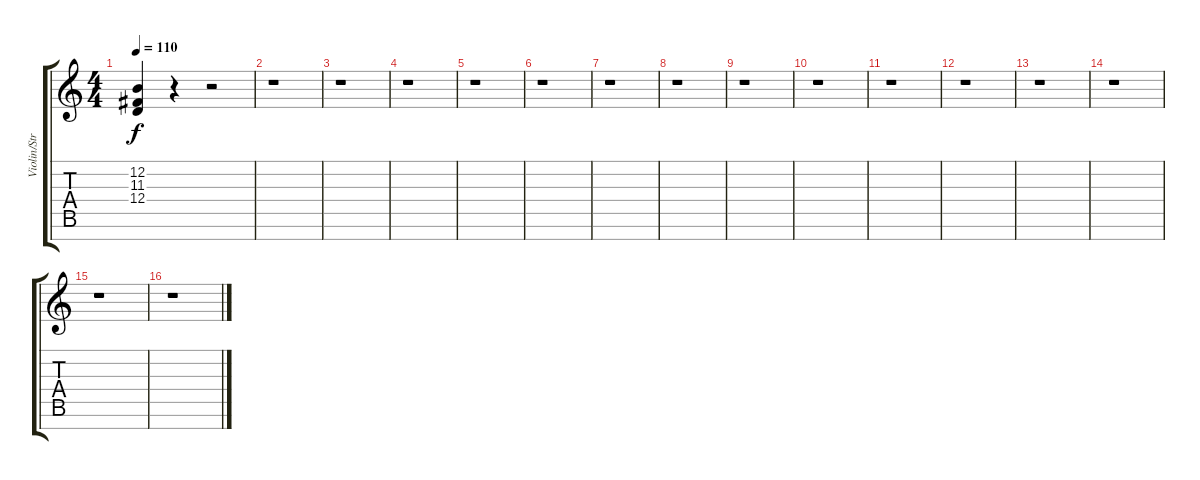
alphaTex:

\track ("Violin/Strings" "Violin/Str") {instrument violin}
\staff {score tabs}
\tuning (E4 B3 G3 D3 A2 E2 B1) {hide}
\ts (4 4)
\tempo 110
\clef g2
\ks c
(12.2{t} 11.3{t} 12.4{t}).4{dy f} r.4 r.2 |
r.1 |
r.1 |
r.1 |
r.1 |
r.1 |
r.1 |
r.1 |
r.1 |
r.1 |
r.1 |
r.1 |
r.1 |
r.1 |
r.1 |
r.1
